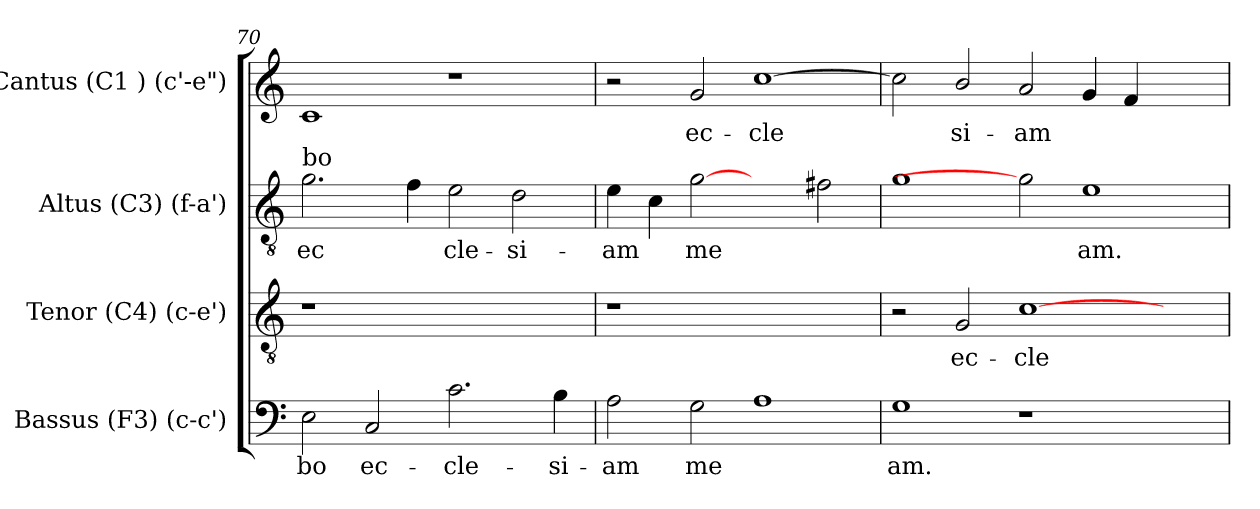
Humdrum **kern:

**kern	**text	**kern	**text	**kern	**text	**kern	**text
*part4	*part4	*part3	*part3	*part2	*part2	*part1	*part1
*staff4	*staff4	*staff3	*staff3	*staff2	*staff2	*staff1	*staff1
*I"Bassus (F3)  (c-c')	*	*I"Tenor (C4)  (c-e')	*	*I"Altus (C3)  (f-a')	*	*I"Cantus (C1 )  (c'-e")	*
*clefF4	*	*clefGv2	*	*clefGv2	*	*clefG2	*
*k[]	*	*k[]	*	*k[]	*	*k[]	*
*C:	*	*C:	*	*C:	*	*C:	*
=70	=70	=70	=70	=70	=70	=70	=70
!	!	!	!	!LO:TX:a:t=bo	!	!	!
!	!LO:LY:b:cj	!	!	!	!LO:LY:b:cj	!	!LO:LY:b:cj
2E\	-bo	1r	.	2.g\	ec-	1c	--
!	!LO:LY:b:cj	!	!	!	!	!	!
2C/	ec-	.	.	.	.	.	.
!	!	!	!	!	!LO:LY:b:cj	!	!
.	.	.	.	4f\	--	.	.
!	!LO:LY:b:cj	!	!	!	!LO:LY:b:cj	!	!
2.c\	-cle-	1ryy	.	2e\	-cle-	1r	.
!	!	!	!	!	!LO:LY:b:cj	!	!
.	.	.	.	2d\	-si-	.	.
!	!LO:LY:b:cj	!	!	!	!	!	!
4B\	-si-	.	.	.	.	.	.
=71	=71	=71	=71	=71	=71	=71	=71
!	!LO:LY:b:cj	!	!	!	!LO:LY:b:cj	!	!
2A\	-am	1r	.	4e\	-am	2r	.
!	!	!	!	!	!LO:LY:b:cj	!	!
.	.	.	.	4c\	.	.	.
!	!LO:LY:b:cj	!	!	!	!LO:LY:b:cj	!	!LO:LY:b:cj
2G\	me-	.	.	[2g	me-	2g/	-ec-
!	!LO:LY:b:cj	!	!	!	!	!	!LO:LY:b:cj
1A	--	1ryy	.	2ryy	.	[>1cc	-cle-
!	!	!	!	!	!LO:LY:b:cj	!	!
.	.	.	.	2f#\	--	.	.
=72	=72	=72	=72	=72	=72	=72	=72
!	!LO:LY:b:cj	!	!	!	!LO:LY:b:cj	!	!LO:LY:b:cj
1G	-am.	2r	.	1g	--	2cc\]	--
!	!	!	!LO:LY:b:cj	!	!	!	!LO:LY:b:cj
.	.	2G/	ec-	.	.	2b/	-si-
!	!	!	!LO:LY:b:cj	!	!	!	!LO:LY:b:cj
1r	.	[<1c	-cle-	2g]	.	2a/	-am
!	!	!	!	!	!LO:LY:b:cj	!	!LO:LY:b:cj
.	.	.	.	1e	-am.	4g/	.
!	!	!	!	!	!	!	!LO:LY:b:cj
.	.	.	.	.	.	4f/	.
2ryy	.	2ryy	.	.	.	2ryy	.
=	=	=	=	=	=	=	=
*-	*-	*-	*-	*-	*-	*-	*-
